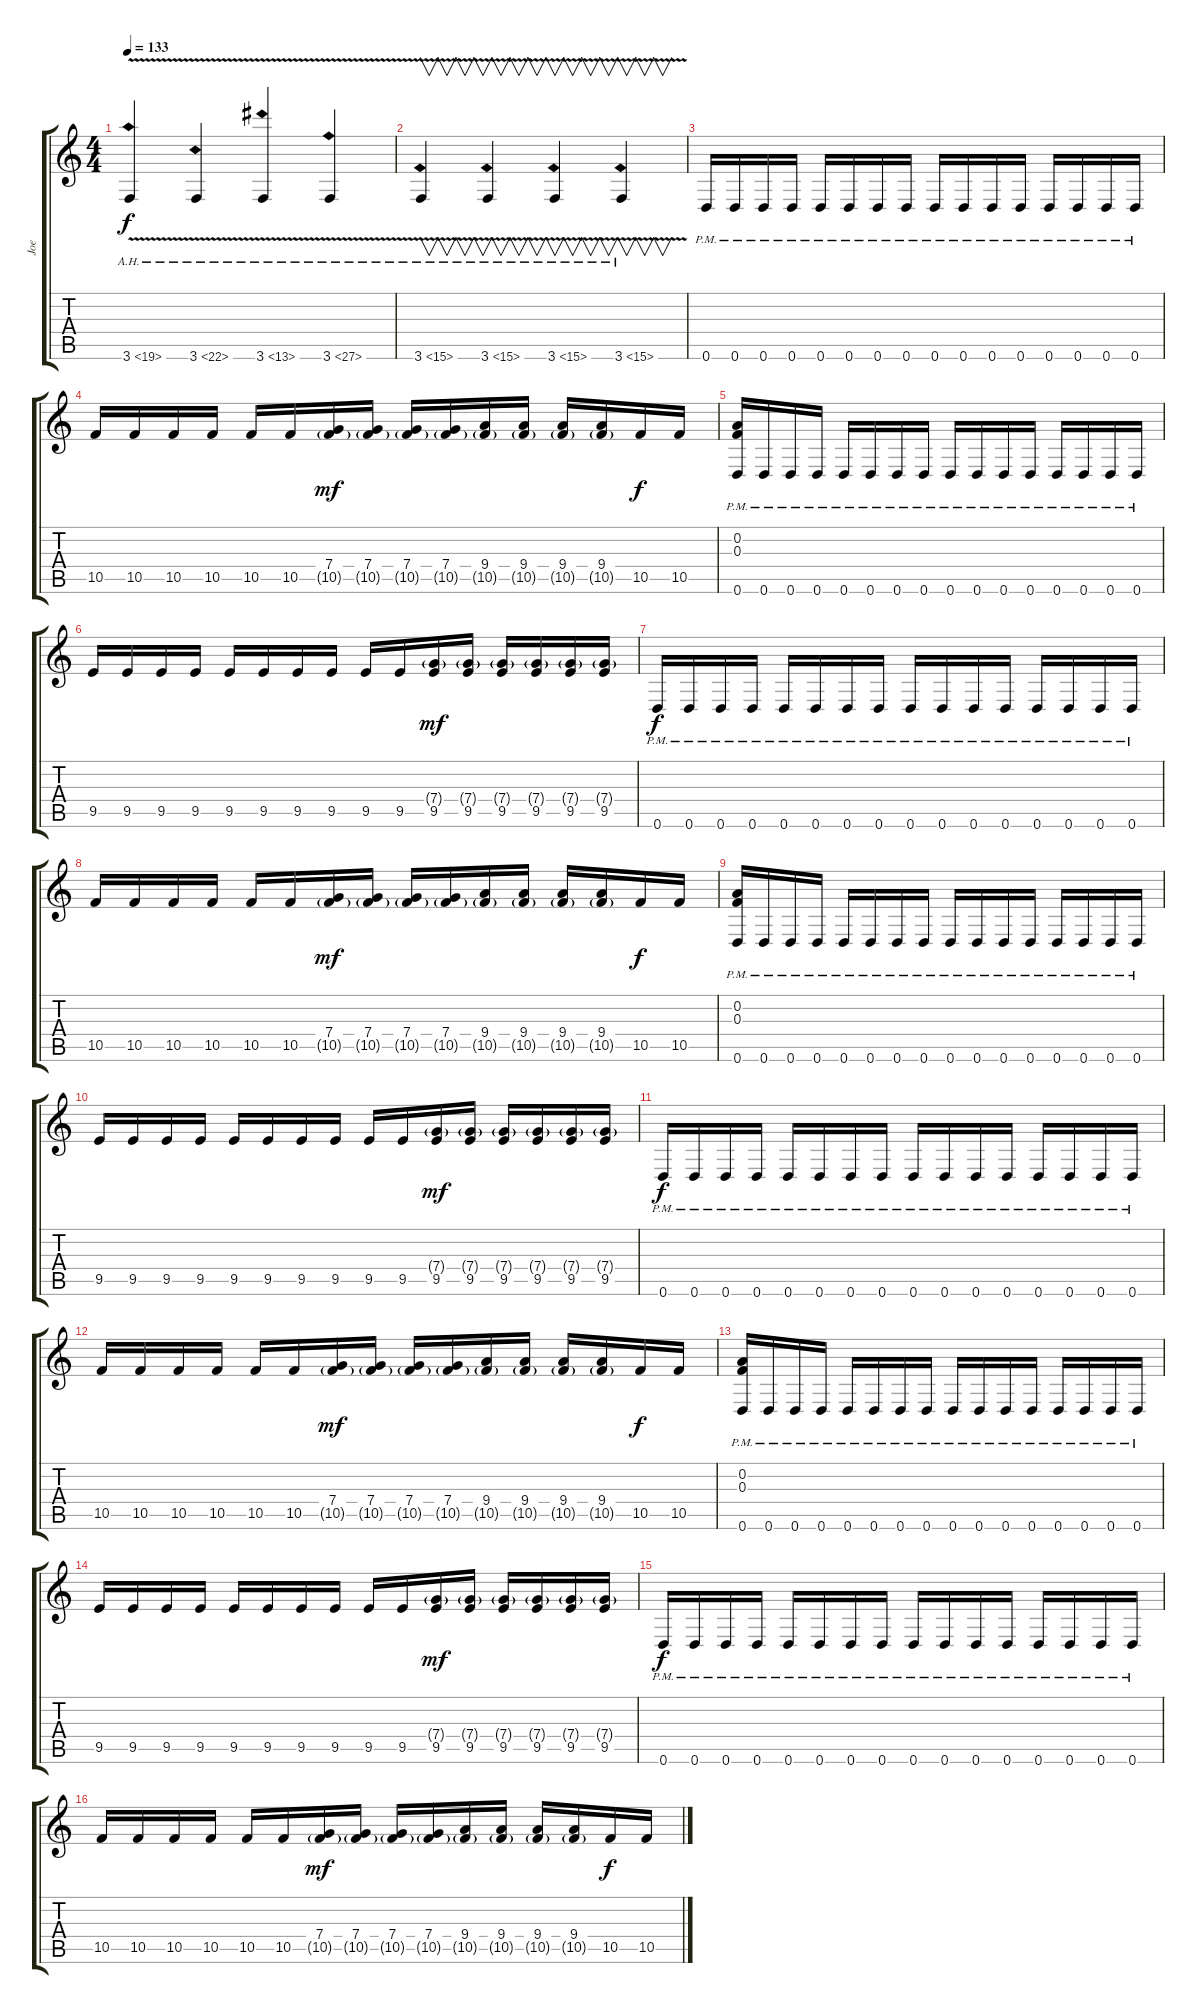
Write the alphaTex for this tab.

\track ("Joe" "Joe") {instrument distortionguitar}
\staff {score tabs}
\tuning (D4 A3 F3 C3 G2 D2) {hide}
\ts (4 4)
\tempo 133
\clef g2
\ks c
3.6{ah 16 v}.4{dy f} 3.6{ah 19 v}.4 3.6{ah 10 v}.4 3.6{ah 24 v}.4 |
3.6{ah 12 v}.4{v} 3.6{ah 12 v}.4{v} 3.6{ah 12 v}.4{v} 3.6{ah 12 v}.4{v} |
0.6{pm}.16{balance 14 instrument distortionguitar} 0.6{pm}.16 0.6{pm}.16 0.6{pm}.16 0.6{pm}.16 0.6{pm}.16 0.6{pm}.16 0.6{pm}.16 0.6{pm}.16 0.6{pm}.16 0.6{pm}.16 0.6{pm}.16 0.6{pm}.16 0.6{pm}.16 0.6{pm}.16 0.6{pm}.16 |
10.5.16 10.5.16 10.5.16 10.5.16 10.5.16 10.5.16 (7.4 10.5{g}).16{dy mf} (7.4 10.5{g}).16 (7.4 10.5{g}).16 (7.4 10.5{g}).16 (9.4 10.5{g}).16 (9.4 10.5{g}).16 (9.4 10.5{g}).16 (9.4 10.5{g}).16 10.5.16{dy f} 10.5.16 |
(0.2 0.3 0.6{pm}).16 0.6{pm}.16 0.6{pm}.16 0.6{pm}.16 0.6{pm}.16 0.6{pm}.16 0.6{pm}.16 0.6{pm}.16 0.6{pm}.16 0.6{pm}.16 0.6{pm}.16 0.6{pm}.16 0.6{pm}.16 0.6{pm}.16 0.6{pm}.16 0.6{pm}.16 |
9.5.16 9.5.16 9.5.16 9.5.16 9.5.16 9.5.16 9.5.16 9.5.16 9.5.16 9.5.16 (7.4{g} 9.5).16{dy mf} (7.4{g} 9.5).16 (7.4{g} 9.5).16 (7.4{g} 9.5).16 (7.4{g} 9.5).16 (7.4{g} 9.5).16 |
0.6{pm}.16{dy f} 0.6{pm}.16 0.6{pm}.16 0.6{pm}.16 0.6{pm}.16 0.6{pm}.16 0.6{pm}.16 0.6{pm}.16 0.6{pm}.16 0.6{pm}.16 0.6{pm}.16 0.6{pm}.16 0.6{pm}.16 0.6{pm}.16 0.6{pm}.16 0.6{pm}.16 |
10.5.16 10.5.16 10.5.16 10.5.16 10.5.16 10.5.16 (7.4 10.5{g}).16{dy mf} (7.4 10.5{g}).16 (7.4 10.5{g}).16 (7.4 10.5{g}).16 (9.4 10.5{g}).16 (9.4 10.5{g}).16 (9.4 10.5{g}).16 (9.4 10.5{g}).16 10.5.16{dy f} 10.5.16 |
(0.2 0.3 0.6{pm}).16 0.6{pm}.16 0.6{pm}.16 0.6{pm}.16 0.6{pm}.16 0.6{pm}.16 0.6{pm}.16 0.6{pm}.16 0.6{pm}.16 0.6{pm}.16 0.6{pm}.16 0.6{pm}.16 0.6{pm}.16 0.6{pm}.16 0.6{pm}.16 0.6{pm}.16 |
9.5.16 9.5.16 9.5.16 9.5.16 9.5.16 9.5.16 9.5.16 9.5.16 9.5.16 9.5.16 (7.4{g} 9.5).16{dy mf} (7.4{g} 9.5).16 (7.4{g} 9.5).16 (7.4{g} 9.5).16 (7.4{g} 9.5).16 (7.4{g} 9.5).16 |
0.6{pm}.16{dy f} 0.6{pm}.16 0.6{pm}.16 0.6{pm}.16 0.6{pm}.16 0.6{pm}.16 0.6{pm}.16 0.6{pm}.16 0.6{pm}.16 0.6{pm}.16 0.6{pm}.16 0.6{pm}.16 0.6{pm}.16 0.6{pm}.16 0.6{pm}.16 0.6{pm}.16 |
10.5.16 10.5.16 10.5.16 10.5.16 10.5.16 10.5.16 (7.4 10.5{g}).16{dy mf} (7.4 10.5{g}).16 (7.4 10.5{g}).16 (7.4 10.5{g}).16 (9.4 10.5{g}).16 (9.4 10.5{g}).16 (9.4 10.5{g}).16 (9.4 10.5{g}).16 10.5.16{dy f} 10.5.16 |
(0.2 0.3 0.6{pm}).16 0.6{pm}.16 0.6{pm}.16 0.6{pm}.16 0.6{pm}.16 0.6{pm}.16 0.6{pm}.16 0.6{pm}.16 0.6{pm}.16 0.6{pm}.16 0.6{pm}.16 0.6{pm}.16 0.6{pm}.16 0.6{pm}.16 0.6{pm}.16 0.6{pm}.16 |
9.5.16 9.5.16 9.5.16 9.5.16 9.5.16 9.5.16 9.5.16 9.5.16 9.5.16 9.5.16 (7.4{g} 9.5).16{dy mf} (7.4{g} 9.5).16 (7.4{g} 9.5).16 (7.4{g} 9.5).16 (7.4{g} 9.5).16 (7.4{g} 9.5).16 |
0.6{pm}.16{dy f} 0.6{pm}.16 0.6{pm}.16 0.6{pm}.16 0.6{pm}.16 0.6{pm}.16 0.6{pm}.16 0.6{pm}.16 0.6{pm}.16 0.6{pm}.16 0.6{pm}.16 0.6{pm}.16 0.6{pm}.16 0.6{pm}.16 0.6{pm}.16 0.6{pm}.16 |
10.5.16 10.5.16 10.5.16 10.5.16 10.5.16 10.5.16 (7.4 10.5{g}).16{dy mf} (7.4 10.5{g}).16 (7.4 10.5{g}).16 (7.4 10.5{g}).16 (9.4 10.5{g}).16 (9.4 10.5{g}).16 (9.4 10.5{g}).16 (9.4 10.5{g}).16 10.5.16{dy f} 10.5.16
